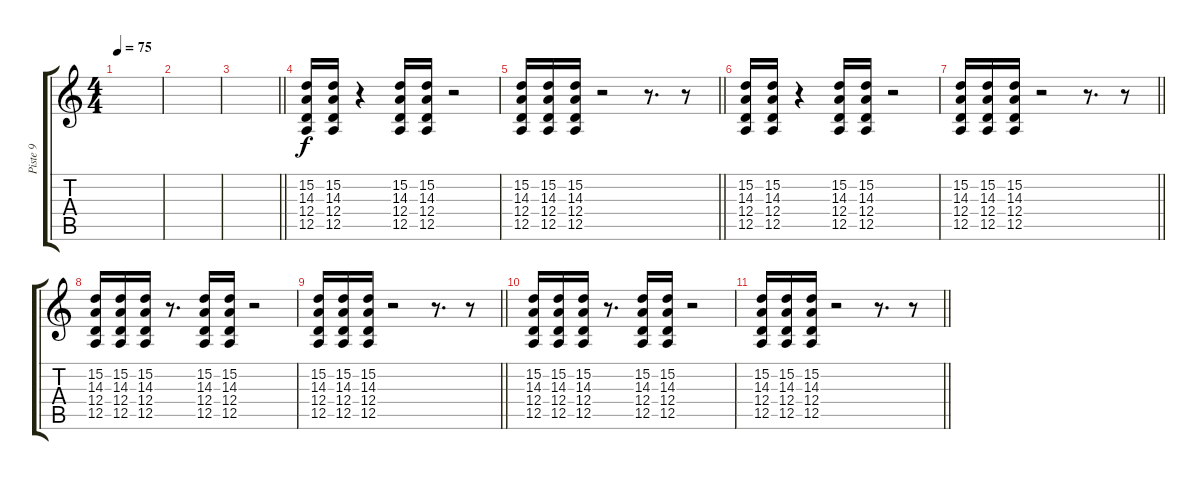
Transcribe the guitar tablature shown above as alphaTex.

\track ("Piste 9" "Piste 9") {instrument choiraahs}
\staff {score tabs}
\tuning (E4 B3 G3 D3 A2 E2) {hide}
\ts (4 4)
\tempo 75
\clef g2
\ks c
|
|
\barLineRight lightlight
|
(15.2 14.3 12.4 12.5).16 (15.2 14.3 12.4 12.5).16 r.4 (15.2 14.3 12.4 12.5).16 (15.2 14.3 12.4 12.5).16 r.2 |
\barLineRight lightlight
(15.2 14.3 12.4 12.5).16 (15.2 14.3 12.4 12.5).16 (15.2 14.3 12.4 12.5).16 r.2 r.8{d} r.8 |
(15.2 14.3 12.4 12.5).16 (15.2 14.3 12.4 12.5).16 r.4 (15.2 14.3 12.4 12.5).16 (15.2 14.3 12.4 12.5).16 r.2 |
\barLineRight lightlight
(15.2 14.3 12.4 12.5).16 (15.2 14.3 12.4 12.5).16 (15.2 14.3 12.4 12.5).16 r.2 r.8{d} r.8 |
(15.2 14.3 12.4 12.5).16 (15.2 14.3 12.4 12.5).16 (15.2 14.3 12.4 12.5).16 r.8{d} (15.2 14.3 12.4 12.5).16 (15.2 14.3 12.4 12.5).16 r.2 |
\barLineRight lightlight
(15.2 14.3 12.4 12.5).16 (15.2 14.3 12.4 12.5).16 (15.2 14.3 12.4 12.5).16 r.2 r.8{d} r.8 |
(15.2 14.3 12.4 12.5).16 (15.2 14.3 12.4 12.5).16 (15.2 14.3 12.4 12.5).16 r.8{d} (15.2 14.3 12.4 12.5).16 (15.2 14.3 12.4 12.5).16 r.2 |
\barLineRight lightlight
(15.2 14.3 12.4 12.5).16 (15.2 14.3 12.4 12.5).16 (15.2 14.3 12.4 12.5).16 r.2 r.8{d} r.8
